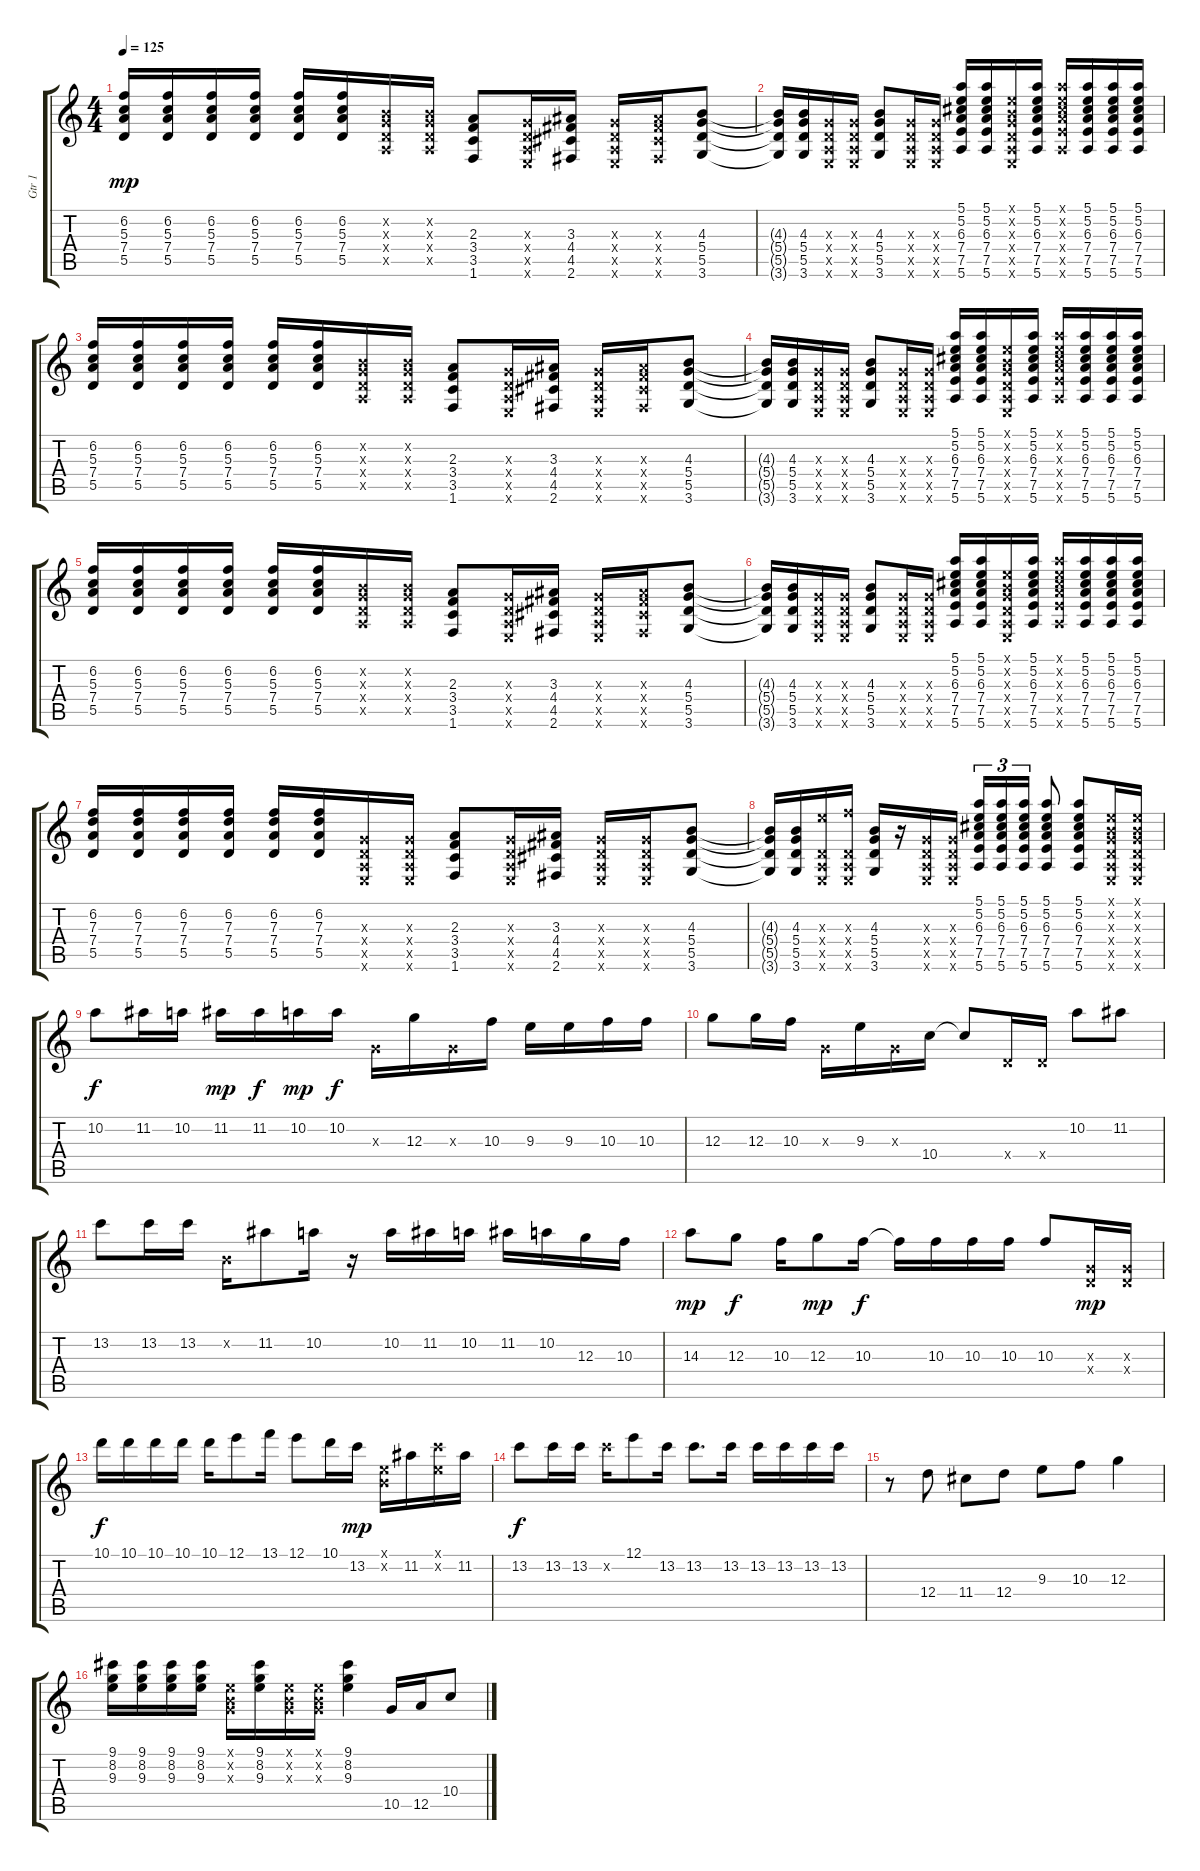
\track ("Gtr 1" "Gtr 1") {instrument acousticguitarsteel}
\staff {score tabs}
\tuning (E4 B3 G3 D3 A2 E2) {hide}
\ts (4 4)
\tempo 125
\clef g2
\ks c
(6.2 5.3 7.4 5.5).16{dy mp} (6.2 5.3 7.4 5.5).16 (6.2 5.3 7.4 5.5).16 (6.2 5.3 7.4 5.5).16 (6.2 5.3 7.4 5.5).16 (6.2 5.3 7.4 5.5).16 (0.2{x} 0.3{x} 0.4{x} 0.5{x}).16 (0.2{x} 0.3{x} 0.4{x} 0.5{x}).16 (2.3 3.4 3.5 1.6).8 (0.3{x} 0.4{x} 0.5{x} 0.6{x}).16 (3.3 4.4 4.5 2.6).16 (0.3{x} 0.4{x} 0.5{x} 0.6{x}).16 (3.3{x} 4.4{x} 4.5{x} 2.6{x}).16 (4.3 5.4 5.5 3.6).8 |
(4.3{t} 5.4{t} 5.5{t} 3.6{t}).16 (4.3 5.4 5.5 3.6).16 (0.3{x} 0.4{x} 0.5{x} 0.6{x}).16 (0.3{x} 0.4{x} 0.5{x} 0.6{x}).16 (4.3 5.4 5.5 3.6).8 (0.3{x} 0.4{x} 0.5{x} 0.6{x}).16 (0.3{x} 0.4{x} 0.5{x} 0.6{x}).16 (5.1 5.2 6.3 7.4 7.5 5.6).16 (5.1 5.2 6.3 7.4 7.5 5.6).16 (0.1{x} 0.2{x} 0.3{x} 0.4{x} 0.5{x} 0.6{x}).16 (5.1 5.2 6.3 7.4 7.5 5.6).16 (5.1{x} 5.2{x} 6.3{x} 7.4{x} 7.5{x} 5.6{x}).16 (5.1 5.2 6.3 7.4 7.5 5.6).16 (5.1 5.2 6.3 7.4 7.5 5.6).16 (5.1 5.2 6.3 7.4 7.5 5.6).16 |
(6.2 5.3 7.4 5.5).16 (6.2 5.3 7.4 5.5).16 (6.2 5.3 7.4 5.5).16 (6.2 5.3 7.4 5.5).16 (6.2 5.3 7.4 5.5).16 (6.2 5.3 7.4 5.5).16 (0.2{x} 0.3{x} 0.4{x} 0.5{x}).16 (0.2{x} 0.3{x} 0.4{x} 0.5{x}).16 (2.3 3.4 3.5 1.6).8 (0.3{x} 0.4{x} 0.5{x} 0.6{x}).16 (3.3 4.4 4.5 2.6).16 (0.3{x} 0.4{x} 0.5{x} 0.6{x}).16 (3.3{x} 4.4{x} 4.5{x} 2.6{x}).16 (4.3 5.4 5.5 3.6).8 |
(4.3{t} 5.4{t} 5.5{t} 3.6{t}).16 (4.3 5.4 5.5 3.6).16 (0.3{x} 0.4{x} 0.5{x} 0.6{x}).16 (0.3{x} 0.4{x} 0.5{x} 0.6{x}).16 (4.3 5.4 5.5 3.6).8 (0.3{x} 0.4{x} 0.5{x} 0.6{x}).16 (0.3{x} 0.4{x} 0.5{x} 0.6{x}).16 (5.1 5.2 6.3 7.4 7.5 5.6).16 (5.1 5.2 6.3 7.4 7.5 5.6).16 (0.1{x} 0.2{x} 0.3{x} 0.4{x} 0.5{x} 0.6{x}).16 (5.1 5.2 6.3 7.4 7.5 5.6).16 (5.1{x} 5.2{x} 6.3{x} 7.4{x} 7.5{x} 5.6{x}).16 (5.1 5.2 6.3 7.4 7.5 5.6).16 (5.1 5.2 6.3 7.4 7.5 5.6).16 (5.1 5.2 6.3 7.4 7.5 5.6).16 |
(6.2 5.3 7.4 5.5).16 (6.2 5.3 7.4 5.5).16 (6.2 5.3 7.4 5.5).16 (6.2 5.3 7.4 5.5).16 (6.2 5.3 7.4 5.5).16 (6.2 5.3 7.4 5.5).16 (0.2{x} 0.3{x} 0.4{x} 0.5{x}).16 (0.2{x} 0.3{x} 0.4{x} 0.5{x}).16 (2.3 3.4 3.5 1.6).8 (0.3{x} 0.4{x} 0.5{x} 0.6{x}).16 (3.3 4.4 4.5 2.6).16 (0.3{x} 0.4{x} 0.5{x} 0.6{x}).16 (3.3{x} 4.4{x} 4.5{x} 2.6{x}).16 (4.3 5.4 5.5 3.6).8 |
(4.3{t} 5.4{t} 5.5{t} 3.6{t}).16 (4.3 5.4 5.5 3.6).16 (0.3{x} 0.4{x} 0.5{x} 0.6{x}).16 (0.3{x} 0.4{x} 0.5{x} 0.6{x}).16 (4.3 5.4 5.5 3.6).8 (0.3{x} 0.4{x} 0.5{x} 0.6{x}).16 (0.3{x} 0.4{x} 0.5{x} 0.6{x}).16 (5.1 5.2 6.3 7.4 7.5 5.6).16 (5.1 5.2 6.3 7.4 7.5 5.6).16 (0.1{x} 0.2{x} 0.3{x} 0.4{x} 0.5{x} 0.6{x}).16 (5.1 5.2 6.3 7.4 7.5 5.6).16 (5.1{x} 5.2{x} 6.3{x} 7.4{x} 7.5{x} 5.6{x}).16 (5.1 5.2 6.3 7.4 7.5 5.6).16 (5.1 5.2 6.3 7.4 7.5 5.6).16 (5.1 5.2 6.3 7.4 7.5 5.6).16 |
(6.2 7.3 7.4 5.5).16 (6.2 7.3 7.4 5.5).16 (6.2 7.3 7.4 5.5).16 (6.2 7.3 7.4 5.5).16 (6.2 7.3 7.4 5.5).16 (6.2 7.3 7.4 5.5).16 (0.3{x} 0.4{x} 0.5{x} 0.6{x}).16 (0.3{x} 0.4{x} 0.5{x} 0.6{x}).16 (2.3 3.4 3.5 1.6).8 (0.3{x} 0.4{x} 0.5{x} 0.6{x}).16 (3.3 4.4 4.5 2.6).16 (0.3{x} 0.4{x} 0.5{x} 0.6{x}).16 (0.3{x} 0.4{x} 0.5{x} 0.6{x}).16 (4.3 5.4 5.5 3.6).8 |
(4.3{t} 5.4{t} 5.5{t} 3.6{t}).16 (4.3 5.4 5.5 3.6).16 (9.3{x} 0.4{x} 0.5{x} 0.6{x}).16 (10.3{x} 0.4{x} 0.5{x} 0.6{x}).16 (4.3 5.4 5.5 3.6).16 r.16 (0.3{x} 0.4{x} 0.5{x} 0.6{x}).16 (0.3{x} 0.4{x} 0.5{x} 0.6{x}).16 (5.1 5.2 6.3 7.4 7.5 5.6).16{tu (3 2)} (5.1 5.2 6.3 7.4 7.5 5.6).16{tu (3 2)} (5.1 5.2 6.3 7.4 7.5 5.6).16{tu (3 2)} (5.1 5.2 6.3 7.4 7.5 5.6).8 (5.1 5.2 6.3 7.4 7.5 5.6).8 (0.1{x} 0.2{x} 0.3{x} 0.4{x} 0.5{x} 0.6{x}).16 (0.1{x} 0.2{x} 0.3{x} 0.4{x} 0.5{x} 0.6{x}).16 |
10.2.8{dy f} 11.2.16 10.2.16 11.2.16{dy mp} 11.2.16{dy f} 10.2.16{dy mp} 10.2.16{dy f} 0.3{x}.16 12.3.16 0.3{x}.16 10.3.16 9.3.16 9.3.16 10.3.16 10.3.16 |
12.3.8 12.3.16 10.3.16 0.3{x}.16 9.3.16 0.3{x}.16 10.4.16 10.4{t}.8 0.4{x}.16 0.4{x}.16 10.2.8 11.2.8 |
13.2.8 13.2.16 13.2.16 0.2{x}.16 11.2.8 10.2.16 r.16 10.2.16 11.2.16 10.2.16 11.2.16 10.2.16 12.3.16 10.3.16 |
14.3.8{dy mp} 12.3.8{dy f} 10.3.16 12.3.8{dy mp} 10.3.16{dy f} 10.3{t}.16 10.3.16 10.3.16 10.3.16 10.3.8 (0.3{x} 0.4{x}).16{dy mp} (0.3{x} 0.4{x}).16 |
10.1.16{dy f} 10.1.16 10.1.16 10.1.16 10.1.16 12.1.8 13.1.16 12.1.8 10.1.16 13.2.16{dy mp} (0.1{x} 0.2{x}).16 11.2.16 (0.1{x} 13.2{x}).16 11.2.16 |
13.2.8{dy f} 13.2.16 13.2.16 13.2{x}.16 12.1.8 13.2.16 13.2.8{d} 13.2.16 13.2.16 13.2.16 13.2.16 13.2.16 |
r.8 12.4.8 11.4.8 12.4.8 9.3.8 10.3.8 12.3.4 |
(9.1 8.2 9.3).16 (9.1 8.2 9.3).16 (9.1 8.2 9.3).16 (9.1 8.2 9.3).16 (0.1{x} 0.2{x} 0.3{x}).16 (9.1 8.2 9.3).16 (0.1{x} 0.2{x} 0.3{x}).16 (0.1{x} 0.2{x} 0.3{x}).16 (9.1 8.2 9.3).4 10.5.16 12.5.16 10.4.8
